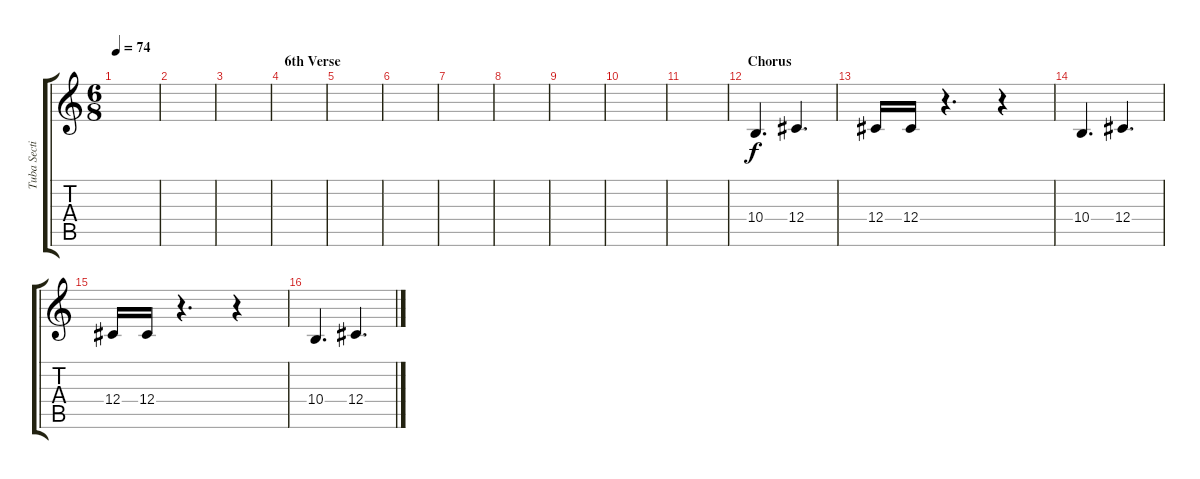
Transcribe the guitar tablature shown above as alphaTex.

\track ("Tuba Section (SF Symphony)" "Tuba Secti") {instrument tuba}
\staff {score tabs}
\tuning (Eb4 Bb3 Gb3 Db3 Ab2 Eb2) {hide}
\ts (6 8)
\tempo 74
\clef g2
\ks c
|
|
|
\section ("" "6th Verse")
|
|
|
|
|
|
|
|
\section ("" "Chorus")
10.4.4{d} 12.4.4{d} |
12.4.16 12.4.16 r.4{d} r.4 |
10.4.4{d} 12.4.4{d} |
12.4.16 12.4.16 r.4{d} r.4 |
10.4.4{d} 12.4.4{d}
